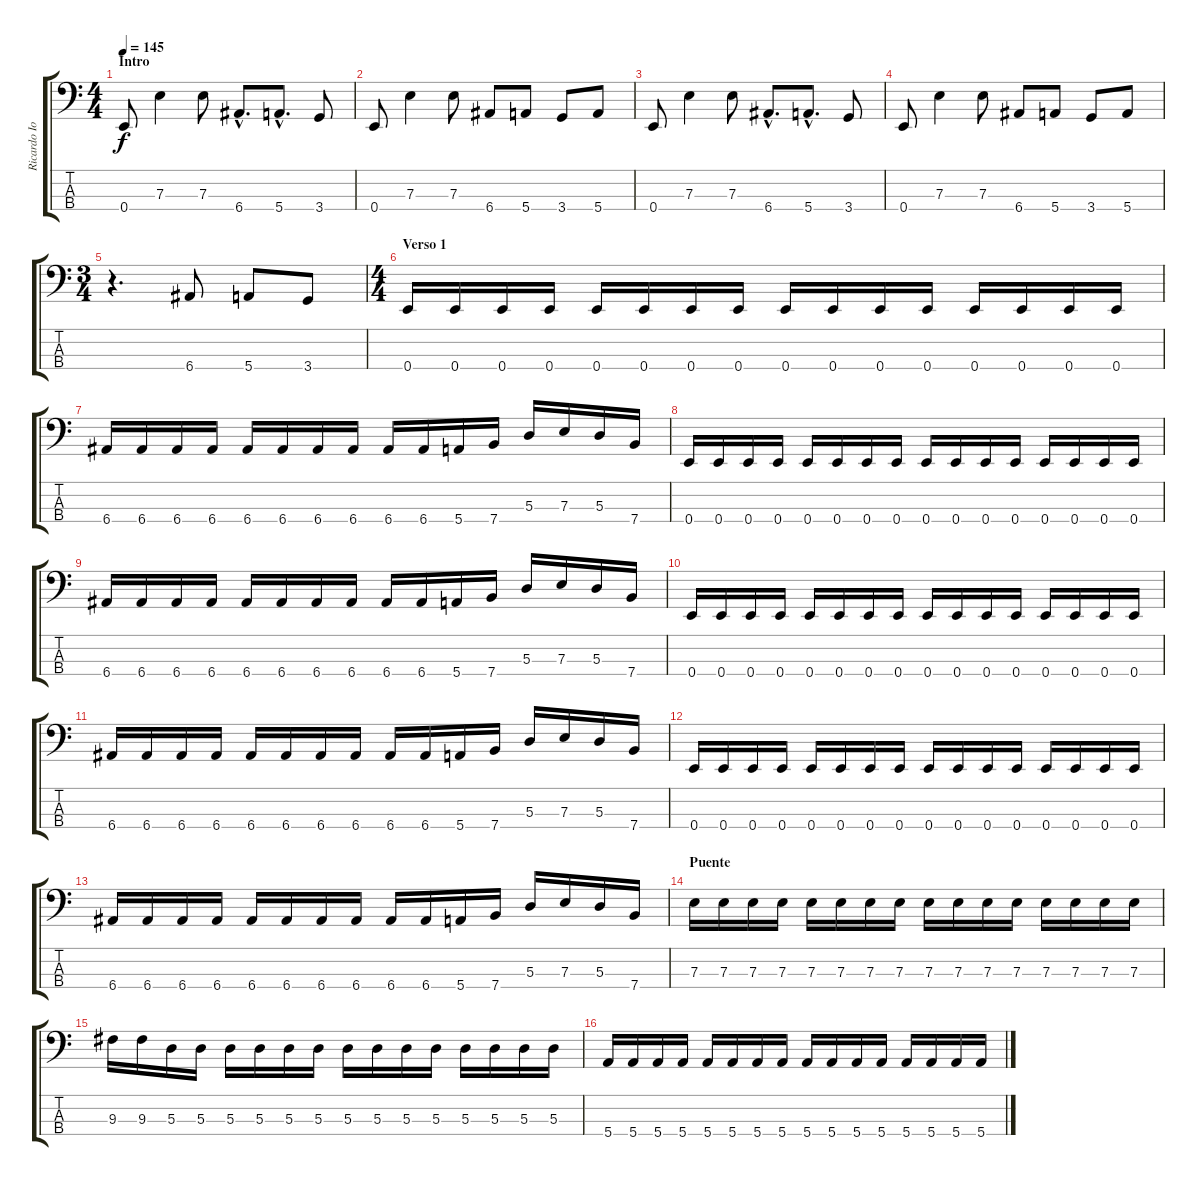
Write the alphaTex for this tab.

\track ("Ricardo Iorio (bajo)" "Ricardo Io") {instrument electricbassfinger}
\staff {score tabs}
\tuning (G2 D2 A1 E1) {hide}
\ts (4 4)
\section ("" "Intro")
\tempo 145
\clef f4
\ks c
0.4.8{dy f instrument fretlessbass} 7.3.4 7.3.8 6.4{hac}.8{d} 5.4{hac}.8{d} 3.4.8 |
0.4.8 7.3.4 7.3.8 6.4.8 5.4.8 3.4.8 5.4.8 |
0.4.8 7.3.4 7.3.8 6.4{hac}.8{d} 5.4{hac}.8{d} 3.4.8 |
0.4.8 7.3.4 7.3.8 6.4.8 5.4.8 3.4.8 5.4.8 |
\ts (3 4)
r.4{d instrument electricbassfinger} 6.4.8 5.4.8 3.4.8 |
\ts (4 4)
\section ("" "Verso 1")
0.4.16 0.4.16 0.4.16 0.4.16 0.4.16 0.4.16 0.4.16 0.4.16 0.4.16 0.4.16 0.4.16 0.4.16 0.4.16 0.4.16 0.4.16 0.4.16 |
6.4.16 6.4.16 6.4.16 6.4.16 6.4.16 6.4.16 6.4.16 6.4.16 6.4.16 6.4.16 5.4.16 7.4.16 5.3.16 7.3.16 5.3.16 7.4.16 |
0.4.16 0.4.16 0.4.16 0.4.16 0.4.16 0.4.16 0.4.16 0.4.16 0.4.16 0.4.16 0.4.16 0.4.16 0.4.16 0.4.16 0.4.16 0.4.16 |
6.4.16 6.4.16 6.4.16 6.4.16 6.4.16 6.4.16 6.4.16 6.4.16 6.4.16 6.4.16 5.4.16 7.4.16 5.3.16 7.3.16 5.3.16 7.4.16 |
0.4.16 0.4.16 0.4.16 0.4.16 0.4.16 0.4.16 0.4.16 0.4.16 0.4.16 0.4.16 0.4.16 0.4.16 0.4.16 0.4.16 0.4.16 0.4.16 |
6.4.16 6.4.16 6.4.16 6.4.16 6.4.16 6.4.16 6.4.16 6.4.16 6.4.16 6.4.16 5.4.16 7.4.16 5.3.16 7.3.16 5.3.16 7.4.16 |
0.4.16 0.4.16 0.4.16 0.4.16 0.4.16 0.4.16 0.4.16 0.4.16 0.4.16 0.4.16 0.4.16 0.4.16 0.4.16 0.4.16 0.4.16 0.4.16 |
6.4.16 6.4.16 6.4.16 6.4.16 6.4.16 6.4.16 6.4.16 6.4.16 6.4.16 6.4.16 5.4.16 7.4.16 5.3.16 7.3.16 5.3.16 7.4.16 |
\section ("" "Puente")
7.3.16 7.3.16 7.3.16 7.3.16 7.3.16 7.3.16 7.3.16 7.3.16 7.3.16 7.3.16 7.3.16 7.3.16 7.3.16 7.3.16 7.3.16 7.3.16 |
9.3.16 9.3.16 5.3.16 5.3.16 5.3.16 5.3.16 5.3.16 5.3.16 5.3.16 5.3.16 5.3.16 5.3.16 5.3.16 5.3.16 5.3.16 5.3.16 |
5.4.16 5.4.16 5.4.16 5.4.16 5.4.16 5.4.16 5.4.16 5.4.16 5.4.16 5.4.16 5.4.16 5.4.16 5.4.16 5.4.16 5.4.16 5.4.16
